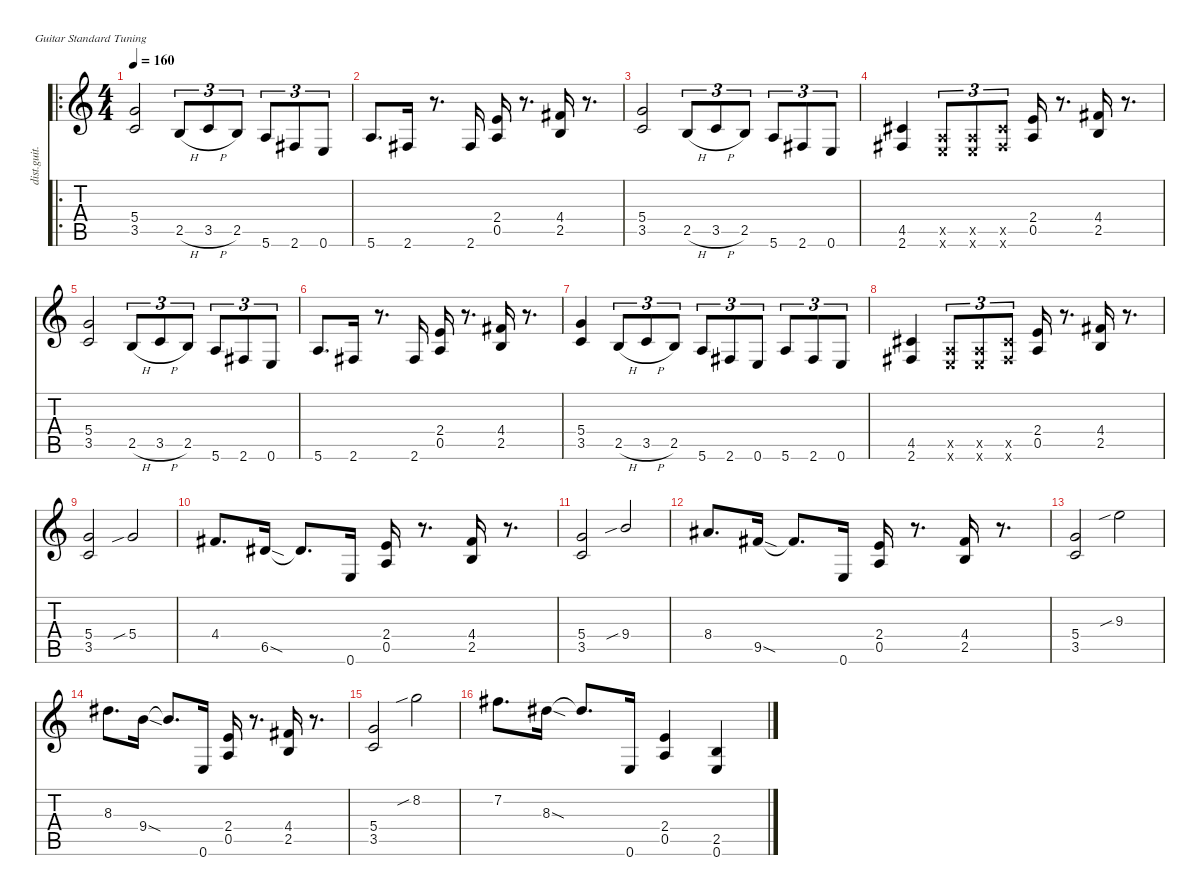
\defaultSystemsLayout 4
\hideDynamics
\bracketExtendMode nobrackets
\otherSystemsTrackNameOrientation horizontal
\track ("Marty Friedman" "dist.guit.") {instrument distortionguitar}
\staff {score tabs}
\tuning (E4 B3 G3 D3 A2 E2)
\ro
\ts (4 4)
\tempo 160
\clef g2
\ks c
(5.4 3.5).2{dy f beam Up} 2.5{h}.8{tu (3 2) beam Up} 3.5{h}.8{tu (3 2) beam Up} 2.5.8{tu (3 2) beam Up} 5.6.8{tu (3 2) beam Up} 2.6{acc #}.8{tu (3 2) beam Up} 0.6.8{tu (3 2) beam Up} |
5.6.8{d beam Up} 2.6{acc #}.16{beam Up} r.8{d beam Up} 2.6{acc #}.16{beam Up} (2.4 0.5).16{beam Up} r.8{d beam Up} (4.4{acc #} 2.5).16{beam Up} r.8{d beam Up} |
(5.4 3.5).2{beam Up} 2.5{h}.8{tu (3 2) beam Up} 3.5{h}.8{tu (3 2) beam Up} 2.5.8{tu (3 2) beam Up} 5.6.8{tu (3 2) beam Up} 2.6{acc #}.8{tu (3 2) beam Up} 0.6.8{tu (3 2) beam Up} |
(4.5{acc #} 2.6{acc #}).4{beam Up} (0.5{x} 0.6{x}).8{tu (3 2) beam Up} (0.5{x} 0.6{x}).8{tu (3 2) beam Up} (4.5{x acc #} 2.6{x acc #}).8{tu (3 2) beam Up} (2.4 0.5).16{beam Up} r.8{d beam Up} (4.4{acc #} 2.5).16{beam Up} r.8{d beam Up} |
(5.4 3.5).2{beam Up} 2.5{h}.8{tu (3 2) beam Up} 3.5{h}.8{tu (3 2) beam Up} 2.5.8{tu (3 2) beam Up} 5.6.8{tu (3 2) beam Up} 2.6{acc #}.8{tu (3 2) beam Up} 0.6.8{tu (3 2) beam Up} |
5.6.8{d beam Up} 2.6{acc #}.16{beam Up} r.8{d beam Up} 2.6{acc #}.16{beam Up} (2.4 0.5).16{beam Up} r.8{d beam Up} (4.4{acc #} 2.5).16{beam Up} r.8{d beam Up} |
(5.4 3.5).4{beam Up} 2.5{h}.8{tu (3 2) beam Up} 3.5{h}.8{tu (3 2) beam Up} 2.5.8{tu (3 2) beam Up} 5.6.8{tu (3 2) beam Up} 2.6{acc #}.8{tu (3 2) beam Up} 0.6.8{tu (3 2) beam Up} 5.6.8{tu (3 2) beam Up} 2.6{acc #}.8{tu (3 2) beam Up} 0.6.8{tu (3 2) beam Up} |
(4.5{acc #} 2.6{acc #}).4{beam Up} (0.5{x} 0.6{x}).8{tu (3 2) beam Up} (0.5{x} 0.6{x}).8{tu (3 2) beam Up} (4.5{x acc #} 2.6{x acc #}).8{tu (3 2) beam Up} (2.4 0.5).16{beam Up} r.8{d beam Up} (4.4{acc #} 2.5).16{beam Up} r.8{d beam Up} |
(5.4 3.5).2{beam Up} 5.4{sib}.2{beam Up} |
4.4{acc #}.8{d beam Up} 6.5{sod acc #}.16{beam Up} 6.5{t acc #}.8{d beam Up} 0.6.16{beam Up} (2.4 0.5).16{beam Up} r.8{d beam Up} (4.4{acc #} 2.5).16{beam Up} r.8{d beam Up} |
(5.4 3.5).2{beam Up} 9.4{sib}.2{beam Up} |
8.4{acc #}.8{d beam Up} 9.5{sod acc #}.16{beam Up} 9.5{t acc #}.8{d beam Up} 0.6.16{beam Up} (2.4 0.5).16{beam Up} r.8{d beam Up} (4.4{acc #} 2.5).16{beam Up} r.8{d beam Up} |
(5.4 3.5).2{beam Up} 9.3{sib}.2{beam Down} |
8.3{acc #}.8{d beam Down} 9.4{sod}.16{beam Down} 9.4{t}.8{d beam Up} 0.6.16{beam Up} (2.4 0.5).16{beam Up} r.8{d beam Up} (4.4{acc #} 2.5).16{beam Up} r.8{d beam Up} |
(5.4 3.5).2{beam Up} 8.2{sib}.2{beam Down} |
7.2{acc #}.8{d beam Down} 8.3{sod acc #}.16{beam Down} 8.3{t acc #}.8{d beam Up} 0.6.16{beam Up} (2.4 0.5).4{beam Up} (2.5 0.6).4{beam Up}
